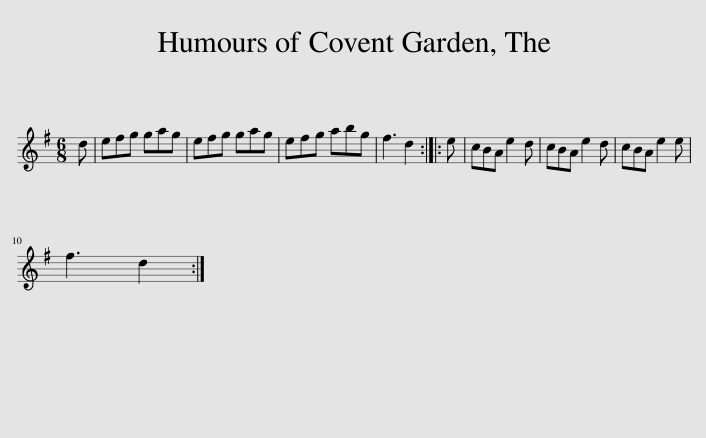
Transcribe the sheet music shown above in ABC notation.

X:1
L:1/8
M:6/8
I:linebreak $
K:G
V:1 treble
V:1
 d | efg gag | efg gag | efg abg | f3 d2 :: %5
 e | cBA e2 d | cBA e2 d | cBA e2 e |$ f3 d2 :| %10
